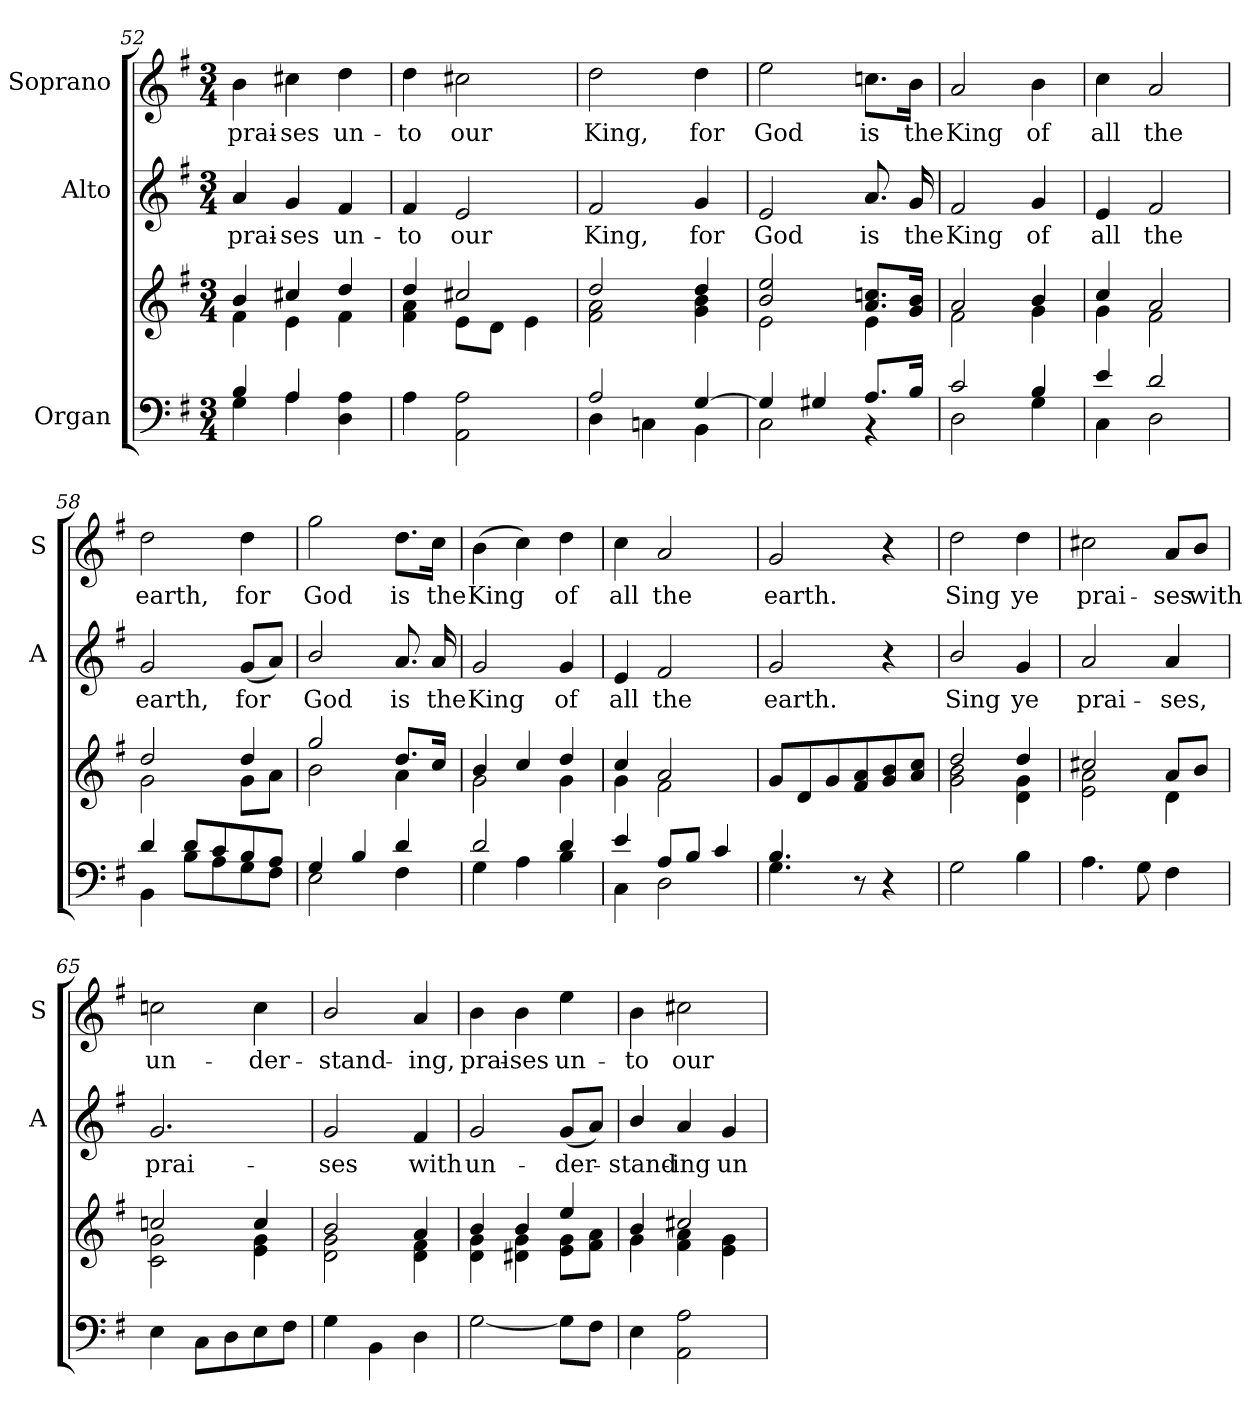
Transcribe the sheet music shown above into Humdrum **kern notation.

**kern	**kern	**kern	**text	**kern	**text
*part3	*part3	*part2	*part2	*part1	*part1
*staff4	*staff3	*staff2	*staff2	*staff1	*staff1
*I"Organ	*	*I"Alto	*	*I"Soprano	*
*	*	*I'A	*	*I'S	*
!!LO:PB:g=z
*clefF4	*clefG2	*clefG2	*	*clefG2	*
*k[f#]	*k[f#]	*k[f#]	*	*k[f#]	*
*G:	*G:	*G:	*	*G:	*
*M3/4	*M3/4	*M3/4	*	*M3/4	*
=52	=52	=52	=52	=52	=52
*^	*^	*	*	*	*
!	!	!	!	!	!LO:LY:b	!	!LO:LY:b
4B/	4G\	4b/	4f#\	4a/	prai-	4b\	prai-
!	!	!	!	!	!LO:LY:b	!	!LO:LY:b
4A/	4A\	4cc#X/	4e\	4g/	-ses	4cc#X\	-ses
!	!	!	!	!	!LO:LY:b	!	!LO:LY:b
4ryy	4D\ 4A\	4dd/	4f#\	4f#/	un-	4dd\	un-
!!LO:LB:g=z
=53	=53	=53	=53	=53	=53	=53	=53
!	!	!	!	!	!LO:LY:b	!	!LO:LY:b
2.ryy	4A\	4dd/	4f#\ 4a\	4f#/	-to	4dd\	-to
!	!	!	!	!	!LO:LY:b	!	!LO:LY:b
.	2AA\ 2A\	2cc#X/	8e\L	2e/	our	2cc#X\	our
.	.	.	8d\J	.	.	.	.
.	.	.	4e\	.	.	.	.
=54	=54	=54	=54	=54	=54	=54	=54
!	!	!	!	!	!LO:LY:b	!	!LO:LY:b
2A/	4D\	2dd/	2f#\ 2a\	2f#/	King,	2dd\	King,
.	4Cn\	.	.	.	.	.	.
!	!	!	!	!	!LO:LY:b	!	!LO:LY:b
[4G/	4BB\	4dd/	4g\ 4b\	4g/	for	4dd\	for
=55	=55	=55	=55	=55	=55	=55	=55
!	!	!	!	!	!LO:LY:b	!	!LO:LY:b
4G/]	2C\	2b/ 2ee/	2e\	2e/	God	2ee\	God
4G#X/	.	.	.	.	.	.	.
!	!	!	!	!	!LO:LY:b	!	!LO:LY:b
8.A/L	4r	8.a/ 8.ccn/L	4e\	8.a/	is	8.ccn\L	is
!	!	!	!	!	!LO:LY:b	!	!LO:LY:b
16B/Jk	.	16g/ 16b/Jk	.	16g/	the	16b\Jk	the
=56	=56	=56	=56	=56	=56	=56	=56
!	!	!	!	!	!LO:LY:b	!	!LO:LY:b
2c/	2D\	2a/	2f#\	2f#/	King	2a/	King
!	!	!	!	!	!LO:LY:b	!	!LO:LY:b
4B/	4G\	4b/	4g\	4g/	of	4b\	of
=57	=57	=57	=57	=57	=57	=57	=57
!	!	!	!	!	!LO:LY:b	!	!LO:LY:b
4e/	4C\	4cc/	4g\	4e/	all	4cc\	all
!	!	!	!	!	!LO:LY:b	!	!LO:LY:b
2d/	2D\	2a/	2f#\	2f#/	the	2a/	the
=58	=58	=58	=58	=58	=58	=58	=58
!	!	!	!	!	!LO:LY:b	!	!LO:LY:b
4d/	4BB\	2dd/	2g\	2g/	earth,	2dd\	earth,
8d/L	8B\L	.	.	.	.	.	.
8c/	8A\	.	.	.	.	.	.
!	!	!	!	!	!LO:LY:b	!	!LO:LY:b
8B/	8G\	4dd/	8g\L	(<8g/L	for	4dd\	for
8A/J	8F#\J	.	8a\J	8a/J)	.	.	.
=59	=59	=59	=59	=59	=59	=59	=59
!	!	!	!	!	!LO:LY:b	!	!LO:LY:b
4G/	2E\	2gg/	2b\	2b/	God	2gg\	God
4B/	.	.	.	.	.	.	.
!	!	!	!	!	!LO:LY:b	!	!LO:LY:b
4d/	4F#\	8.dd/L	4a\	8.a/	is	8.dd\L	is
!	!	!	!	!	!LO:LY:b	!	!LO:LY:b
.	.	16cc/Jk	.	16a/	the	16cc\Jk	the
!!LO:LB:g=z
=60	=60	=60	=60	=60	=60	=60	=60
!	!	!	!	!	!LO:LY:b	!	!LO:LY:b
2d/	4G\	4b/	2g\	2g/	King	(>4b\	King
.	4A\	4cc/	.	.	.	4cc\)	.
!	!	!	!	!	!LO:LY:b	!	!LO:LY:b
4d/	4B\	4dd/	4g\	4g/	of	4dd\	of
=61	=61	=61	=61	=61	=61	=61	=61
!	!	!	!	!	!LO:LY:b	!	!LO:LY:b
4e/	4C\	4cc/	4g\	4e/	all	4cc\	all
!	!	!	!	!	!LO:LY:b	!	!LO:LY:b
8A/L	2D\	2a/	2f#\	2f#/	the	2a/	the
8B/J	.	.	.	.	.	.	.
4c/	.	.	.	.	.	.	.
=62	=62	=62	=62	=62	=62	=62	=62
!	!	!	!	!	!LO:LY:b	!	!LO:LY:b
4.B/	4.G\	8g/L	2.ryy	2g/	earth.	2g/	earth.
.	.	8d/	.	.	.	.	.
.	.	8g/	.	.	.	.	.
4.ryy	8r	8f#/ 8a/	.	.	.	.	.
.	4r	8g/ 8b/	.	4r	.	4r	.
.	.	8a/ 8cc/J	.	.	.	.	.
=63	=63	=63	=63	=63	=63	=63	=63
!	!	!	!	!	!LO:LY:b	!	!LO:LY:b
2.ryy	2G\	2dd/	2g\ 2b\	2b/	Sing	2dd\	Sing
!	!	!	!	!	!LO:LY:b	!	!LO:LY:b
.	4B\	4dd/	4d\ 4g\	4g/	ye	4dd\	ye
=64	=64	=64	=64	=64	=64	=64	=64
!	!	!	!	!	!LO:LY:b	!	!LO:LY:b
2.ryy	4.A\	2cc#X/	2e\ 2a\	2a/	prai-	2cc#X\	prai-
.	8G\	.	.	.	.	.	.
!	!	!	!	!	!LO:LY:b	!	!LO:LY:b
.	4F#\	8a/L	4d\	4a/	-ses,	8a/L	-ses
!	!	!	!	!	!	!	!LO:LY:b
.	.	8b/J	.	.	.	8b/J	with
=65	=65	=65	=65	=65	=65	=65	=65
!	!	!	!	!	!LO:LY:b	!	!LO:LY:b
2.ryy	4E\	2ccn/	2c\ 2g\	2.g/	prai-	2ccn\	un-
.	8C\L	.	.	.	.	.	.
.	8D\	.	.	.	.	.	.
!	!	!	!	!	!	!	!LO:LY:b
.	8E\	4cc/	4e\ 4g\	.	.	4cc\	-der-
.	8F#\J	.	.	.	.	.	.
=66	=66	=66	=66	=66	=66	=66	=66
!	!	!	!	!	!LO:LY:b	!	!LO:LY:b
2.ryy	4G\	2b/	2d\ 2g\	2g/	-ses	2b/	-stand-
.	4BB\	.	.	.	.	.	.
!	!	!	!	!	!LO:LY:b	!	!LO:LY:b
.	4D\	4a/	4d\ 4f#\	4f#/	with	4a/	-ing,
!!LO:PB:g=z
=67	=67	=67	=67	=67	=67	=67	=67
!	!	!	!	!	!LO:LY:b	!	!LO:LY:b
2.ryy	[2G\	4b/	4d\ 4g\	2g/	un-	4b\	prai-
!	!	!	!	!	!	!	!LO:LY:b
.	.	4b/	4d#X\ 4g\	.	.	4b\	-ses
!	!	!	!	!	!LO:LY:b	!	!LO:LY:b
.	8G\L]	4ee/	8e\ 8g\L	(<8g/L	-der-	4ee\	un-
.	8F#\J	.	8f#\ 8a\J	8a/J)	.	.	.
!!LO:LB:g=z
=68	=68	=68	=68	=68	=68	=68	=68
!	!	!	!	!	!LO:LY:b	!	!LO:LY:b
2.ryy	4E\	4b/	4g\	4b/	stand-	4b\	-to
!	!	!	!	!	!LO:LY:b	!	!LO:LY:b
.	2AA\ 2A\	2cc#X/	4f#\ 4a\	4a/	-ing	2cc#X\	our
!	!	!	!	!	!LO:LY:b	!	!
.	.	.	4e\ 4g\	4g/	un-	.	.
*v	*v	*	*	*	*	*	*
*	*v	*v	*	*	*	*
=	=	=	=	=	=
*-	*-	*-	*-	*-	*-
